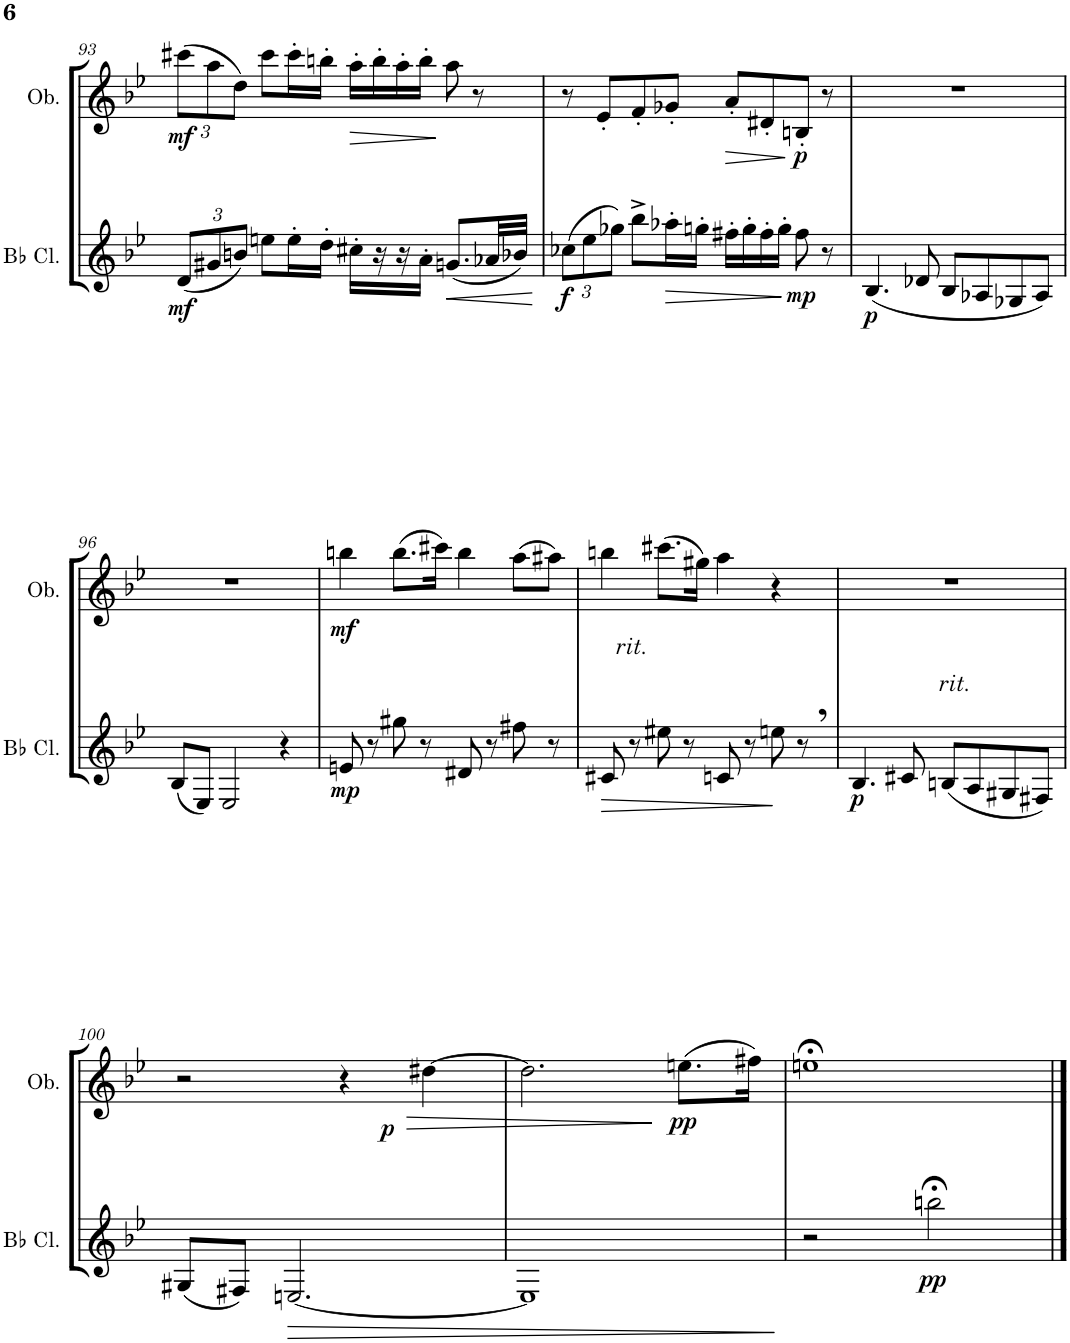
**kern	**dynam	**kern	**dynam
*part2	*part2	*part1	*part1
*staff2	*staff2	*staff1	*staff1
*I"Bb Clarinet	*	*I"Oboe	*
*I'Bb Cl.	*	*I'Ob.	*
!!LO:PB:g=z
*clefG2	*	*clefG2	*
*ITrd1c2	*	*	*
*k[b-e-]	*	*k[b-e-]	*
*M4/4	*	*M4/4	*
*Xbrackettup	*	*Xbrackettup	*
=93	=93	=93	=93
!	!LO:DY:b	!	!LO:DY:b
(12d/L	mf	(12ccc#X\L	mf
12g#X/	.	12aa\	.
12bn/J)	.	12dd\J)	.
8een\L	.	8ccc#\L	.
16ee'\L	.	16ccc#'\L	.
16dd'\JJ	.	16bbn'\JJ	.
!	!	!	!LO:HP:b
16cc#X'\LL	.	16aa'\LL	>
16r	.	16bb'\	.
16r	.	16aa'\	.
16a'\JJ	.	16bb'\JJ	.
!	!LO:HP:b	!	!
(8.gn/L	<	8aa\	]
.	.	8r	.
32a-X/LL	.	.	.
32b-X/JJJ)	.	.	.
.	[	.	.
=94	=94	=94	=94
!	!LO:DY:b	!	!
(12cc-X\L	f	8r	.
12ee-\	.	.	.
.	.	8e-'/L	.
12gg-X\J)	.	.	.
8bb-^\L	.	8f'/	.
!	!LO:HP:b	!	!
16aa-X'\L	>	8g-X'/J	.
16ggn'\JJ	.	.	.
!	!	!	!LO:HP:b
16ff#X'\LL	.	8a'/L	>
16gg'\	.	.	.
16ff#'\	.	8d#X'/	.
16gg'\JJ	.	.	.
!	!LO:DY:n=1:b	!	!LO:DY:n=1:b
8ff#\	] mp	8Bn'/J	] p
8r	.	8r	.
=95	=95	=95	=95
!	!LO:DY:b	!	!
(4.B-/	p	1r	.
8d-X/	.	.	.
8B-/L	.	.	.
8A-X/	.	.	.
8G-X/	.	.	.
8A-/J)	.	.	.
!!LO:LB:g=z
=96	=96	=96	=96
(8B-/L	.	1r	.
8E-/J)	.	.	.
2E-/	.	.	.
4r	.	.	.
=97	=97	=97	=97
!	!LO:DY:b	!	!LO:DY:b
8en/	mp	4bbn\	mf
8r	.	.	.
8gg#X\	.	(8.bb\L	.
8r	.	.	.
.	.	16ccc#X\Jk)	.
8d#X/	.	4bb\	.
8r	.	.	.
8ff#X\	.	(8aa\L	.
8r	.	8aa#X\J)	.
=98	=98	=98	=98
!	!	!LO:TX:b:i:t=rit.	!
!	!LO:HP:b	!	!
8c#X/	>	4bbn\	.
8r	.	.	.
8ee#X\	.	(8.ccc#X\L	.
8r	.	.	.
.	.	16gg#X\Jk)	.
8cn/	.	4aa\	.
8r	]	.	.
8een\	.	4r	.
8r	.	.	.
=99	=99	=99	=99
!	!LO:DY:b	!	!
4.B-/	p	1r	.
8c#X/	.	.	.
!LO:TX:a:i:t=rit.	!	!	!
(8Bn/L	.	.	.
8A/	.	.	.
8G#X/	.	.	.
8F#X/J)	.	.	.
!!LO:LB:g=z
=100	=100	=100	=100
(8G#X/L	.	2r	.
8F#X/J)	.	.	.
!	!LO:HP:b	!	!
[2.En/	>	.	.
!	!	!	!LO:DY:b
.	.	4r	p
!	!	!	!LO:HP:b
.	.	[4dd#X\	>
=101	=101	=101	=101
1E]	.	2.dd#\]	.
!	!	!	!LO:DY:n=1:b
.	.	(8.een\L	] pp
.	.	16ff#X\Jk)	.
.	]	.	.
=102	=102	=102	=102
2r	.	1een;<	.
!	!LO:DY:b	!	!
2bbn;<\	pp	.	.
==	==	==	==
*-	*-	*-	*-
